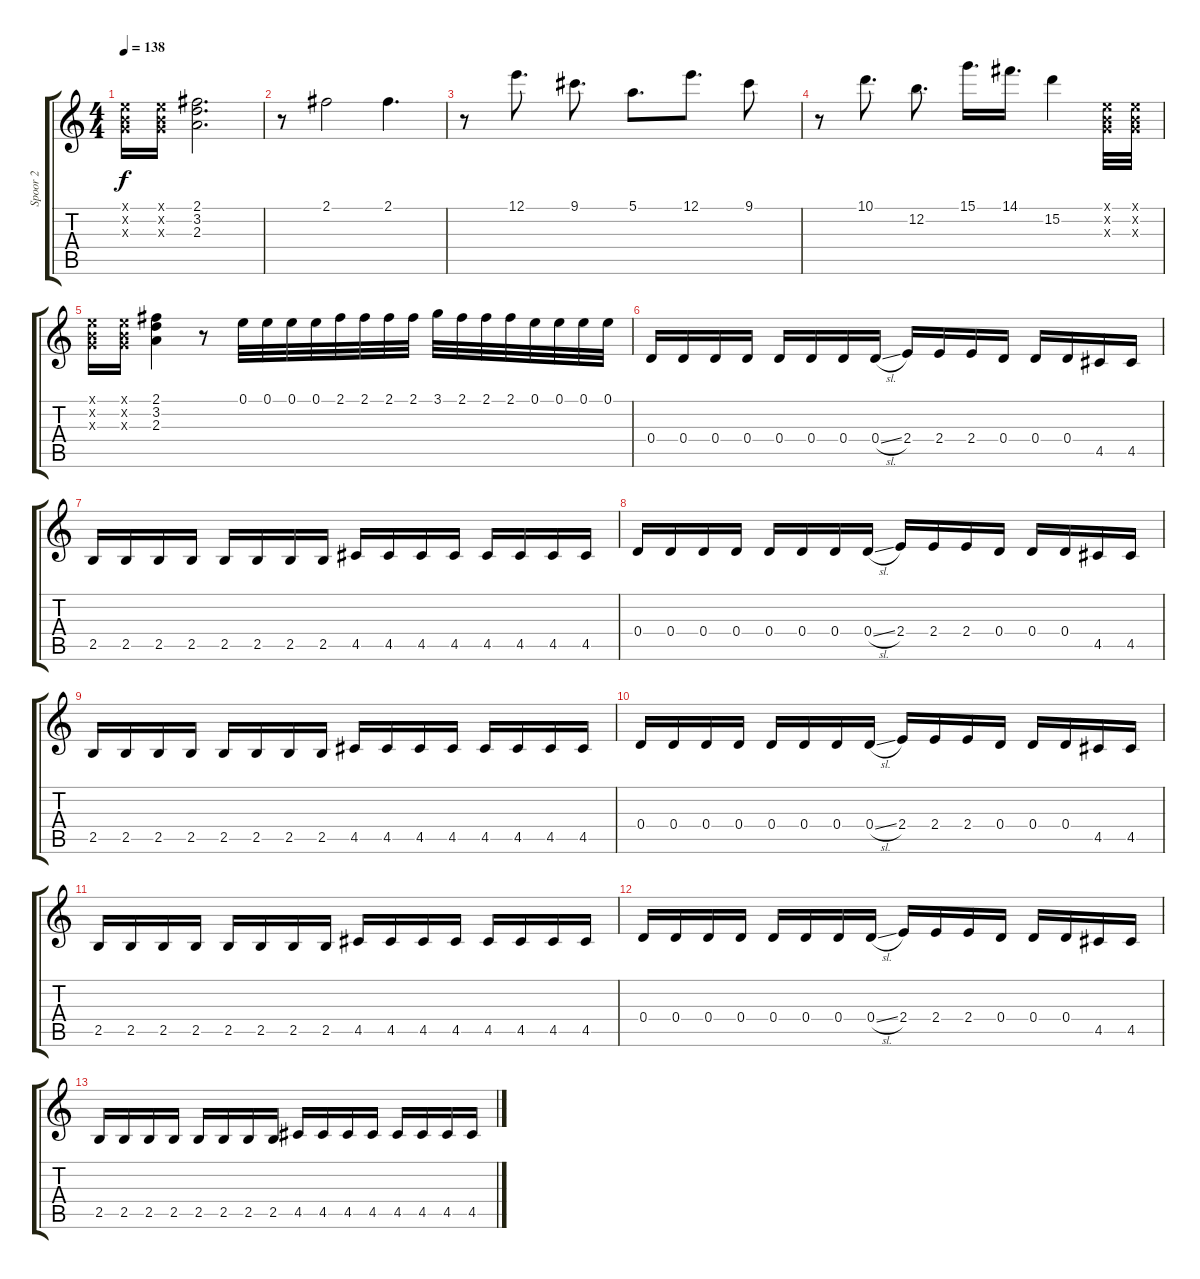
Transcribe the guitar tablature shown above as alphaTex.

\track ("Spoor 2" "Spoor 2") {instrument overdrivenguitar}
\staff {score tabs}
\tuning (E4 B3 G3 D3 A2 E2) {hide}
\ts (4 4)
\tempo 138
\clef g2
\ks c
(0.1{x} 0.2{x} 0.3{x}).16{dy f} (0.1{x} 0.2{x} 0.3{x}).16 (2.1 3.2 2.3).2{d} |
r.8 2.1.2 2.1.4{d} |
r.8 12.1.8{d} 9.1.8{d} 5.1.8{d} 12.1.8{d} 9.1.8 |
r.8 10.1.8{d} 12.2.8{d} 15.1.16{d} 14.1.16{d} 15.2.4 (0.1{x} 0.2{x} 0.3{x}).32 (0.1{x} 0.2{x} 0.3{x}).32 |
(0.1{x} 0.2{x} 0.3{x}).16 (0.1{x} 0.2{x} 0.3{x}).16 (2.1 3.2 2.3).4 r.8 0.1.32 0.1.32 0.1.32 0.1.32 2.1.32 2.1.32 2.1.32 2.1.32 3.1.32 2.1.32 2.1.32 2.1.32 0.1.32 0.1.32 0.1.32 0.1.32 |
0.4.16 0.4.16 0.4.16 0.4.16 0.4.16 0.4.16 0.4.16 0.4{sl}.16 2.4.16 2.4.16 2.4.16 0.4.16 0.4.16 0.4.16 4.5.16 4.5.16 |
2.5.16 2.5.16 2.5.16 2.5.16 2.5.16 2.5.16 2.5.16 2.5.16 4.5.16 4.5.16 4.5.16 4.5.16 4.5.16 4.5.16 4.5.16 4.5.16 |
0.4.16 0.4.16 0.4.16 0.4.16 0.4.16 0.4.16 0.4.16 0.4{sl}.16 2.4.16 2.4.16 2.4.16 0.4.16 0.4.16 0.4.16 4.5.16 4.5.16 |
2.5.16 2.5.16 2.5.16 2.5.16 2.5.16 2.5.16 2.5.16 2.5.16 4.5.16 4.5.16 4.5.16 4.5.16 4.5.16 4.5.16 4.5.16 4.5.16 |
0.4.16 0.4.16 0.4.16 0.4.16 0.4.16 0.4.16 0.4.16 0.4{sl}.16 2.4.16 2.4.16 2.4.16 0.4.16 0.4.16 0.4.16 4.5.16 4.5.16 |
2.5.16 2.5.16 2.5.16 2.5.16 2.5.16 2.5.16 2.5.16 2.5.16 4.5.16 4.5.16 4.5.16 4.5.16 4.5.16 4.5.16 4.5.16 4.5.16 |
0.4.16 0.4.16 0.4.16 0.4.16 0.4.16 0.4.16 0.4.16 0.4{sl}.16 2.4.16 2.4.16 2.4.16 0.4.16 0.4.16 0.4.16 4.5.16 4.5.16 |
2.5.16 2.5.16 2.5.16 2.5.16 2.5.16 2.5.16 2.5.16 2.5.16 4.5.16 4.5.16 4.5.16 4.5.16 4.5.16 4.5.16 4.5.16 4.5.16
